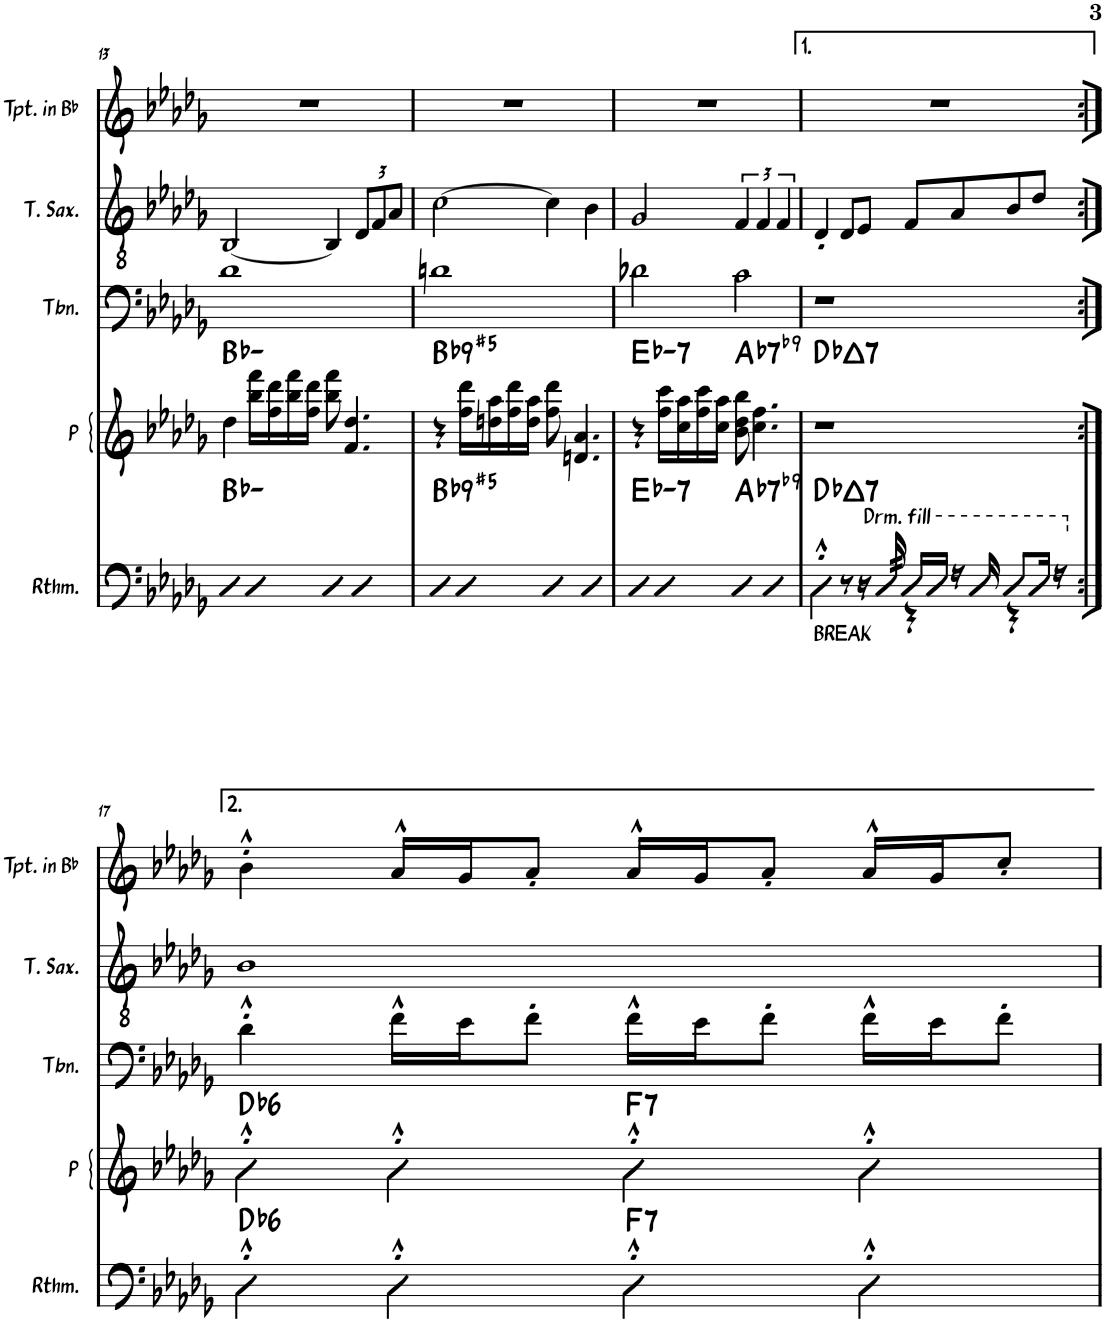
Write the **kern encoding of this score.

**kern	**kern	**harte	**kern	**harte	**kern	**kern	**kern
*part6	*part5	*part5	*part4	*part4	*part3	*part2	*part1
*staff6	*staff5	*	*staff4	*	*staff3	*staff2	*staff1
*I"4-Piece Drum Kit	*I"Rhythm	*	*I"Piano	*	*I"Trombone	*I"Tenor Saxophone	*I"Trumpet in Bb
*	*I'Rthm.	*	*I'P	*	*I'Tbn.	*I'T. Sax.	*I'Tpt. in Bb
!!LO:PB:g=z
*clefX	*clefF4	*	*clefG2	*	*clefF4	*clefGv2	*clefG2
*	*	*	*	*	*	*Trd8c14	*Trd1c2
*k[]	*k[b-e-a-d-g-]	*	*k[b-e-a-d-g-]	*	*k[b-e-a-d-g-]	*k[b-e-a-d-g-]	*k[b-e-a-d-g-]
*M4/4	*M4/4	*	*M4/4	*	*M4/4	*M4/4	*M4/4
=13	=13	=13	=13	=13	=13	=13	=13
1r	4D-	Bb:min	4dd-\	Bb:min	1d-	[2BB-/	1r
.	4D-	.	16bb-\ 16fff\LL	.	.	.	.
.	.	.	16ff\ 16ddd-\	.	.	.	.
.	.	.	16bb-\ 16fff\	.	.	.	.
.	.	.	16ff\ 16ddd-\JJ	.	.	.	.
.	4D-	.	8bb-\ 8fff\	.	.	4BB-/]	.
.	.	.	4.f/ 4.dd-/	.	.	.	.
*	*	*	*	*	*	*Xbrackettup	*
.	4D-	.	.	.	.	12D-/L	.
.	.	.	.	.	.	12F/	.
.	.	.	.	.	.	12A-/J	.
=14	=14	=14	=14	=14	=14	=14	=14
!	!	!LO:H:kt=9	!	!LO:H:kt=9	!	!	!
1r	4D-	Bb:(3,#5,b7,9)	4r	Bb:(3,#5,b7,9)	1dn	[2c\	1r
.	4D-	.	16ff\ 16ddd-\LL	.	.	.	.
.	.	.	16ddn\ 16aa-\	.	.	.	.
.	.	.	16ff\ 16ddd-\	.	.	.	.
.	.	.	16dd\ 16aa-\JJ	.	.	.	.
.	4D-	.	8ff\ 8ddd-\	.	.	4c\]	.
.	.	.	4.dn/ 4.a-/	.	.	.	.
.	4D-	.	.	.	.	4B-\	.
=15	=15	=15	=15	=15	=15	=15	=15
!	!	!LO:H:kt=7	!	!LO:H:kt=7	!	!	!
1r	4D-	Eb:min7	4r	Eb:min7	2d-X\	2G-/	1r
.	4D-	.	16ff\ 16ccc\LL	.	.	.	.
.	.	.	16cc\ 16aa-\	.	.	.	.
.	.	.	16ff\ 16ccc\	.	.	.	.
.	.	.	16cc\ 16aa-\JJ	.	.	.	.
*	*	*	*	*	*	*brackettup	*
!	!	!LO:H:kt=7	!	!LO:H:kt=7	!	!	!
.	4D-	Ab:7(b9)	8b-\ 8dd-\ 8bb-\	Ab:7(b9)	2c\	6F/	.
.	.	.	4.cc\ 4.ff\	.	.	.	.
.	.	.	.	.	.	6F/	.
.	4D-	.	.	.	.	.	.
.	.	.	.	.	.	6F/	.
=16	=16	=16	=16	=16	=16	=16	=16
*	*^	*	*	*	*	*	*
!	!LO:TX:b:t=BREAK	!	!LO:H:kt=7	!	!LO:H:kt=7	!	!	!
1r	4D-^^'\	2ryy	Db:maj7	1r	Db:maj7	1r	4D-'/	1r
.	8r	.	.	.	.	.	8D-/L	.
!	!LO:TX:a:t=Drm. fill	!	!	!	!	!	!	!
.	16r	.	.	.	.	.	8E-/J	.
*	*tremolo	*	*	*	*	*	*	*
.	64D-/	.	.	.	.	.	.	.
.	64D-/	.	.	.	.	.	.	.
.	64D-/	.	.	.	.	.	.	.
.	64D-/	.	.	.	.	.	.	.
*	*Xtremolo	*	*	*	*	*	*	*
.	16D-/LL	4r	.	.	.	.	8F/L	.
.	16D-/JJ	.	.	.	.	.	.	.
.	16r	.	.	.	.	.	8A-/	.
.	16D-/	.	.	.	.	.	.	.
.	8D-/L	4r	.	.	.	.	8B-/	.
.	16D-/Jk	.	.	.	.	.	8d-/J	.
.	16r	.	.	.	.	.	.	.
*	*v	*v	*	*	*	*	*	*
!!LO:LB:g=z
=17:|!	=17:|!	=17:|!	=17:|!	=17:|!	=17:|!	=17:|!	=17:|!
!	!	!LO:H:kt=6	!	!LO:H:kt=6	!	!	!
1r	4D-^^'\	Db:maj6	4b-^^'\	Db:maj6	4d-'^^\	1B-	4b-'^^\
.	4D-^^'\	.	4b-^^'\	.	16f^^\LL	.	16a-^^/LL
.	.	.	.	.	16e-\J	.	16g-/J
.	.	.	.	.	8f'\J	.	8a-'/J
!	!	!LO:H:kt=7	!	!LO:H:kt=7	!	!	!
.	4D-^^'\	F:7	4b-^^'\	F:7	16f^^\LL	.	16a-^^/LL
.	.	.	.	.	16e-\J	.	16g-/J
.	.	.	.	.	8f'\J	.	8a-'/J
.	4D-^^'\	.	4b-^^'\	.	16f^^\LL	.	16a-^^/LL
.	.	.	.	.	16e-\J	.	16g-/J
.	.	.	.	.	8f'\J	.	8cc'/J
=	=	=	=	=	=	=	=
*-	*-	*-	*-	*-	*-	*-	*-
